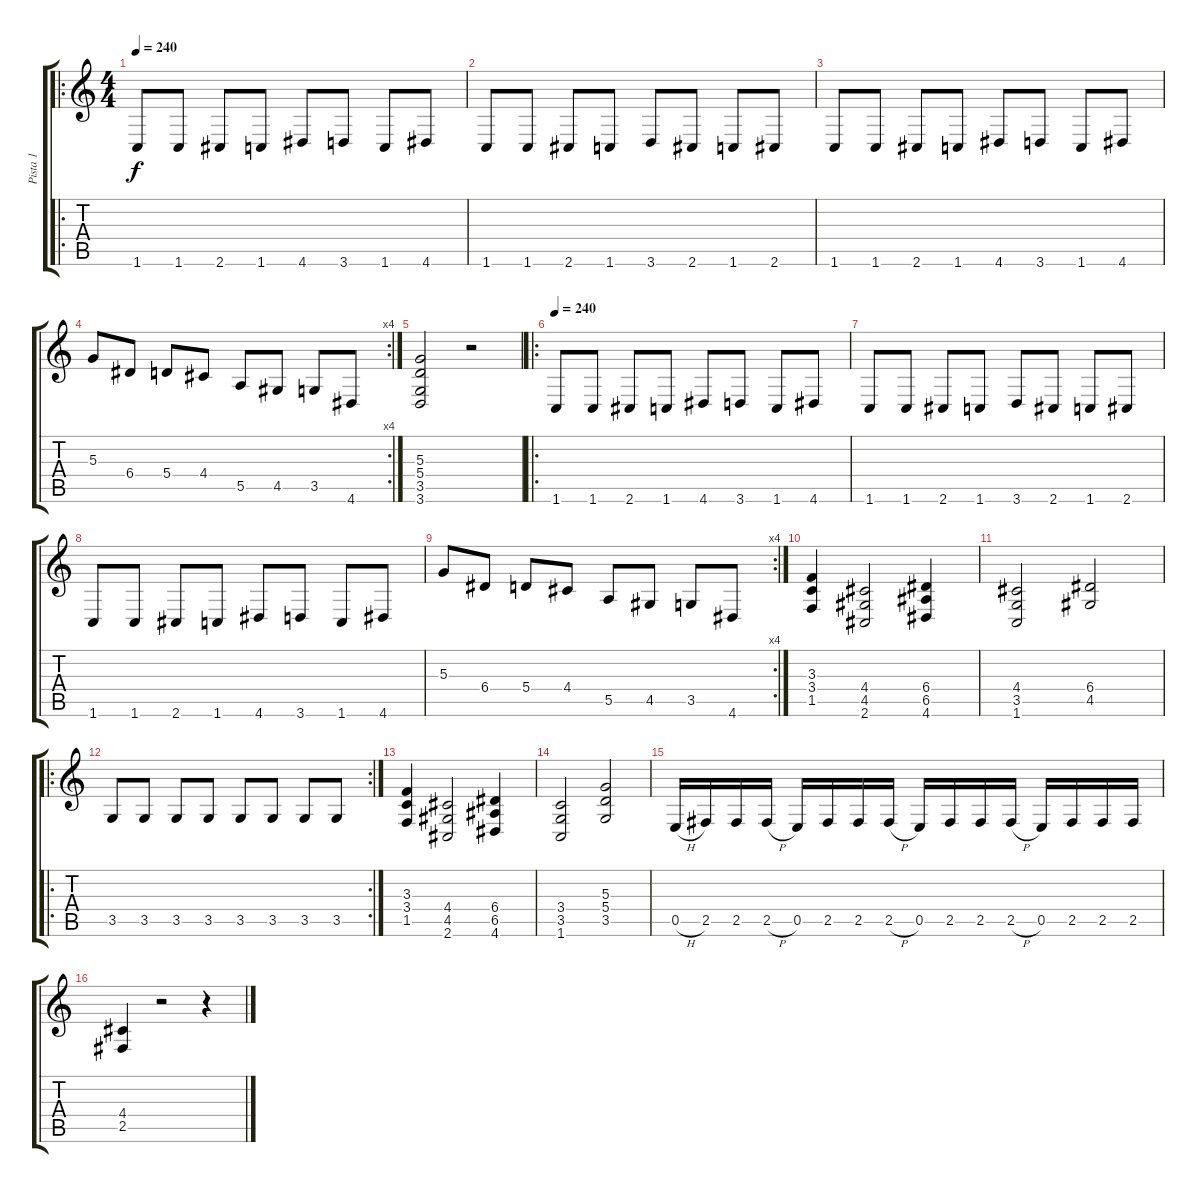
\track ("Pista 1" "Pista 1") {instrument distortionguitar}
\staff {score tabs}
\tuning (B3 Gb3 D3 A2 E2 B1) {hide}
\ro
\ts (4 4)
\tempo 240
\clef g2
\ks c
1.6.8{dy f} 1.6.8 2.6.8 1.6.8 4.6.8 3.6.8 1.6.8 4.6.8 |
1.6.8 1.6.8 2.6.8 1.6.8 3.6.8 2.6.8 1.6.8 2.6.8 |
1.6.8 1.6.8 2.6.8 1.6.8 4.6.8 3.6.8 1.6.8 4.6.8 |
\rc 4
5.3.8 6.4.8 5.4.8 4.4.8 5.5.8 4.5.8 3.5.8 4.6.8 |
(5.3 5.4 3.5 3.6).2 r.2 |
\ro
\tempo 240
1.6.8 1.6.8 2.6.8 1.6.8 4.6.8 3.6.8 1.6.8 4.6.8 |
1.6.8 1.6.8 2.6.8 1.6.8 3.6.8 2.6.8 1.6.8 2.6.8 |
1.6.8 1.6.8 2.6.8 1.6.8 4.6.8 3.6.8 1.6.8 4.6.8 |
\rc 4
5.3.8 6.4.8 5.4.8 4.4.8 5.5.8 4.5.8 3.5.8 4.6.8 |
(3.3 3.4 1.5).4 (4.4 4.5 2.6).2 (6.4 6.5 4.6).4 |
(4.4 3.5 1.6).2 (6.4 4.5).2 |
\ro
\rc 2
3.5.8 3.5.8 3.5.8 3.5.8 3.5.8 3.5.8 3.5.8 3.5.8 |
(3.3 3.4 1.5).4 (4.4 4.5 2.6).2 (6.4 6.5 4.6).4 |
(3.4 3.5 1.6).2 (5.3 5.4 3.5).2 |
0.5{h}.16 2.5.16 2.5.16 2.5{h}.16 0.5.16 2.5.16 2.5.16 2.5{h}.16 0.5.16 2.5.16 2.5.16 2.5{h}.16 0.5.16 2.5.16 2.5.16 2.5.16 |
(4.4 2.5).4 r.2 r.4
